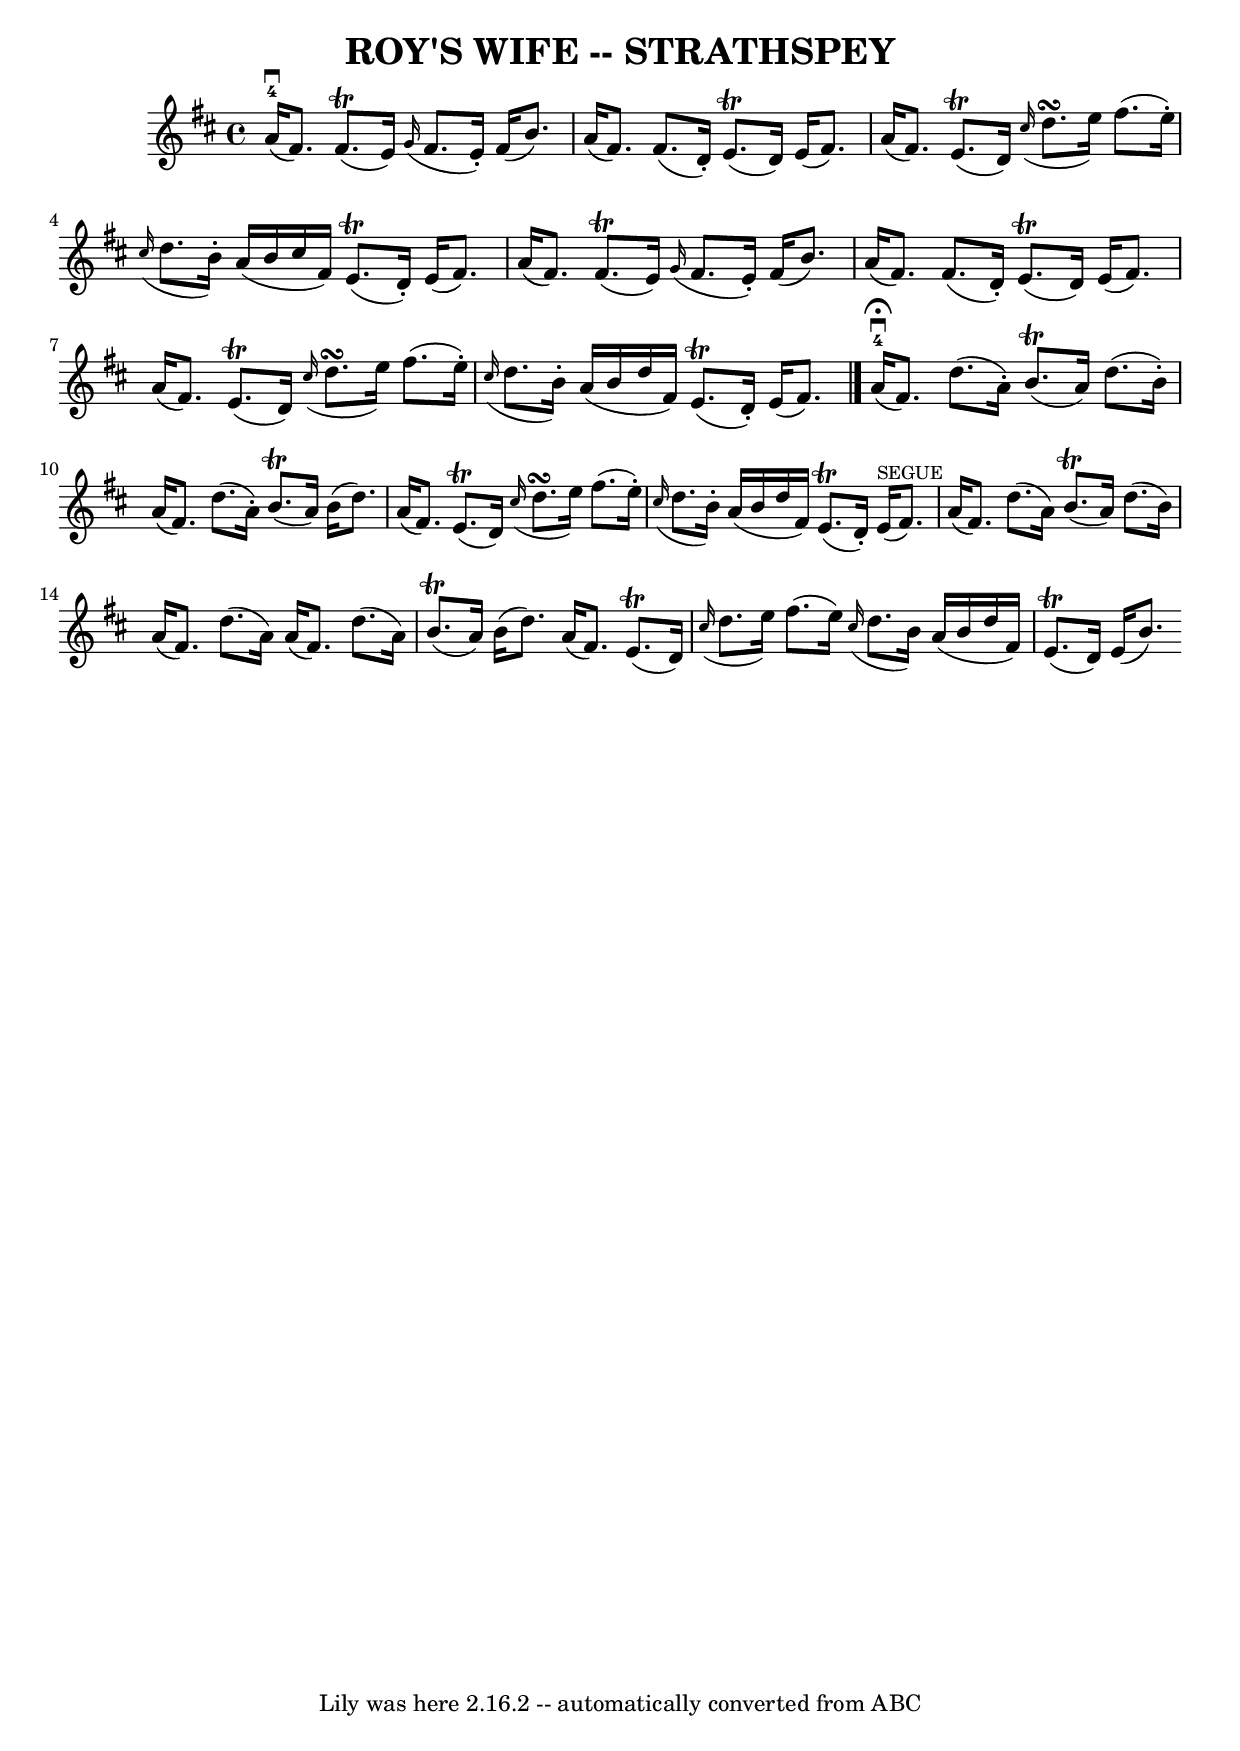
\version "2.16.2"
\include "Mammoth.ily"
\header {
  %% book = "Ryan's Mammoth Collection of Fiddle Tunes"
  crossRefNumber = "1"
  footnotes = ""
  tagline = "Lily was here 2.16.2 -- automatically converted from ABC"
  title = "ROY'S WIFE -- STRATHSPEY"

}
voicedefault =  {


  \override Staff.TimeSignature #'style = #'C
  \time 4/4 % %slurgraces 1
  
  \key d \major
  a'16-4(^\downbow fis'8.) fis'8. (^\trill   
  e'16)   \grace { g'16 ( 		 } fis'8. e'16-.) fis'16 (b'8.)     |
  a'16 (fis'8.) fis'8. (d'16-.) e'8. (^\trill d'16 ) e'16 (fis'8.)   |
  a'16 (fis'8.) e'8. (^\trill  
  d'16)   \grace { cis''16 (
		 } d''8.\turn e''16) fis''8. (   e''16-.)    |
  \grace { cis''16 (
	 } d''8. b'16-.) a'16 (
  b'16 cis''16 fis'16) e'8. (^\trill d'16-.) e'16 (   fis'8.)    |
  a'16 (fis'8.) fis'8. (^\trill e'16)   
  \grace { g'16 ( 	 } fis'8. e'16-.) fis'16 (b'8.)    |
     a'16 (fis'8.) fis'8. (d'16-.) e'8. (^\trill d'16) e'16 (fis'8.)    |
  a'16 (fis'8.) e'8. (^\trill d'16)  
  \grace { cis''16 ( 	 } d''8.\turn e''16) fis''8. (e''16-.)     |
  \grace { cis''16 (
	 } d''8. b'16-.) a'16 (b'16    
  d''16 fis'16) e'8. (^\trill d'16-.) e'16 (fis'8.)      \bar "|." a'16-4^\fermata(^\downbow fis'8.) d''8. (a'16-.) b'8. (^\trill a'16) d''8. (b'16-.)    |
  a'16 (   fis'8.) d''8. (a'16-.) b'8. (^\trill a'16) b'16 (d''8. )    |
  a'16 (fis'8.) e'8. (^\trill d'16)   \grace {  
    cis''16 (   } d''8.\turn e''16) fis''8. (e''16-.)    |
  
  \grace { cis''16 (
	 } d''8. b'16-.) a'16 (b'16 d''16       fis'16) e'8. (^\trill d'16-.) e'16^\segue(fis'8.)     |
  a'16 (fis'8.) d''8. (a'16) b'8. (^\trill a'16) d''8. (b'16)   |
  a'16 (fis'8.) d''8. (a'16)   
  a'16 (fis'8.) d''8. (a'16) b'8. (^\trill a'16) b'16 (   d''8.)    |
  a'16 (fis'8.) e'8. (^\trill d'16)   
  \grace { cis''16 ( 	 } d''8. e''16) fis''8. (e''16)    |
  
  \grace { cis''16 (
	 } d''8. b'16) a'16 (b'16 d''16    
  fis'16) e'8. (^\trill d'16) e'16 (b'8.)     

}

\score{
  <<

    \context Staff="default"
    {
      \voicedefault 
      
    }

  >>
  \layout {
    
  }
  \midi {
  }

}
